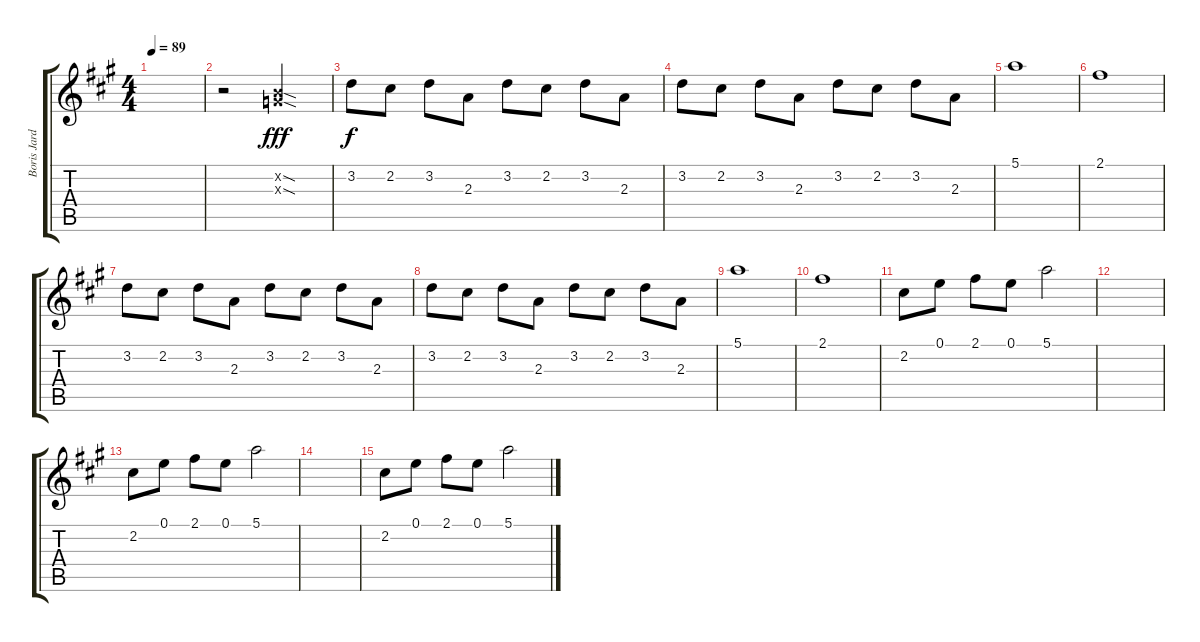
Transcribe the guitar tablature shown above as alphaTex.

\track ("Boris Jardel" "Boris Jard") {instrument distortionguitar}
\staff {score tabs}
\tuning (E4 B3 G3 D3 A2 E2) {hide}
\ts (4 4)
\tempo 89
\clef g2
\ks a
|
r.2 (0.2{sod x} 0.3{sod x}).2{dy fff} |
3.2.8{dy f} 2.2.8 3.2.8 2.3.8 3.2.8 2.2.8 3.2.8 2.3.8 |
3.2.8 2.2.8 3.2.8 2.3.8 3.2.8 2.2.8 3.2.8 2.3.8 |
5.1.1 |
2.1.1 |
3.2.8 2.2.8 3.2.8 2.3.8 3.2.8 2.2.8 3.2.8 2.3.8 |
3.2.8 2.2.8 3.2.8 2.3.8 3.2.8 2.2.8 3.2.8 2.3.8 |
5.1.1 |
2.1.1 |
2.2.8 0.1.8 2.1.8 0.1.8 5.1.2 |
|
2.2.8 0.1.8 2.1.8 0.1.8 5.1.2 |
|
2.2.8 0.1.8 2.1.8 0.1.8 5.1.2
